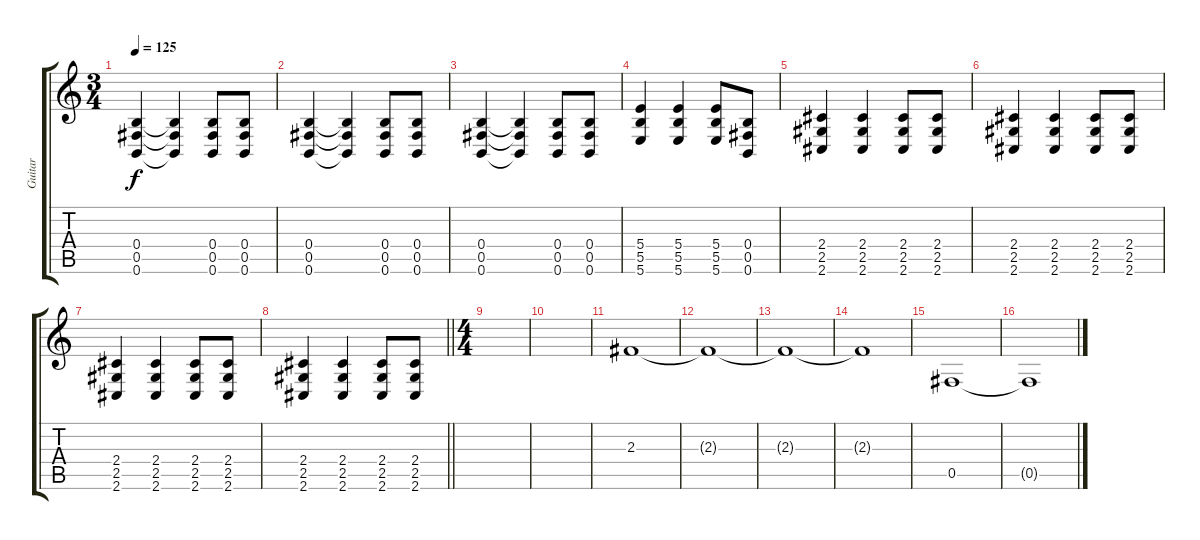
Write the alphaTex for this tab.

\track ("Guitar" "Guitar") {instrument overdrivenguitar}
\staff {score tabs}
\tuning (Db4 Ab3 E3 B2 Gb2 B1) {hide}
\ts (3 4)
\section ("" "")
\tempo 125
\clef g2
\ks c
(0.4 0.5 0.6).4{dy f} (0.4{t} 0.5{t} 0.6{t}).4 (0.4 0.5 0.6).8 (0.4 0.5 0.6).8 |
(0.4 0.5 0.6).4 (0.4{t} 0.5{t} 0.6{t}).4 (0.4 0.5 0.6).8 (0.4 0.5 0.6).8 |
(0.4 0.5 0.6).4 (0.4{t} 0.5{t} 0.6{t}).4 (0.4 0.5 0.6).8 (0.4 0.5 0.6).8 |
(5.4 5.5 5.6).4 (5.4 5.5 5.6).4 (5.4 5.5 5.6).8 (0.4 0.5 0.6).8 |
(2.4 2.5 2.6).4 (2.4 2.5 2.6).4 (2.4 2.5 2.6).8 (2.4 2.5 2.6).8 |
(2.4 2.5 2.6).4 (2.4 2.5 2.6).4 (2.4 2.5 2.6).8 (2.4 2.5 2.6).8 |
(2.4 2.5 2.6).4 (2.4 2.5 2.6).4 (2.4 2.5 2.6).8 (2.4 2.5 2.6).8 |
\barLineRight lightlight
(2.4 2.5 2.6).4 (2.4 2.5 2.6).4 (2.4 2.5 2.6).8 (2.4 2.5 2.6).8 |
\ts (4 4)
\section ("" "")
|
|
2.3.1 |
2.3{t}.1 |
2.3{t}.1 |
2.3{t}.1 |
0.5.1 |
0.5{t}.1
